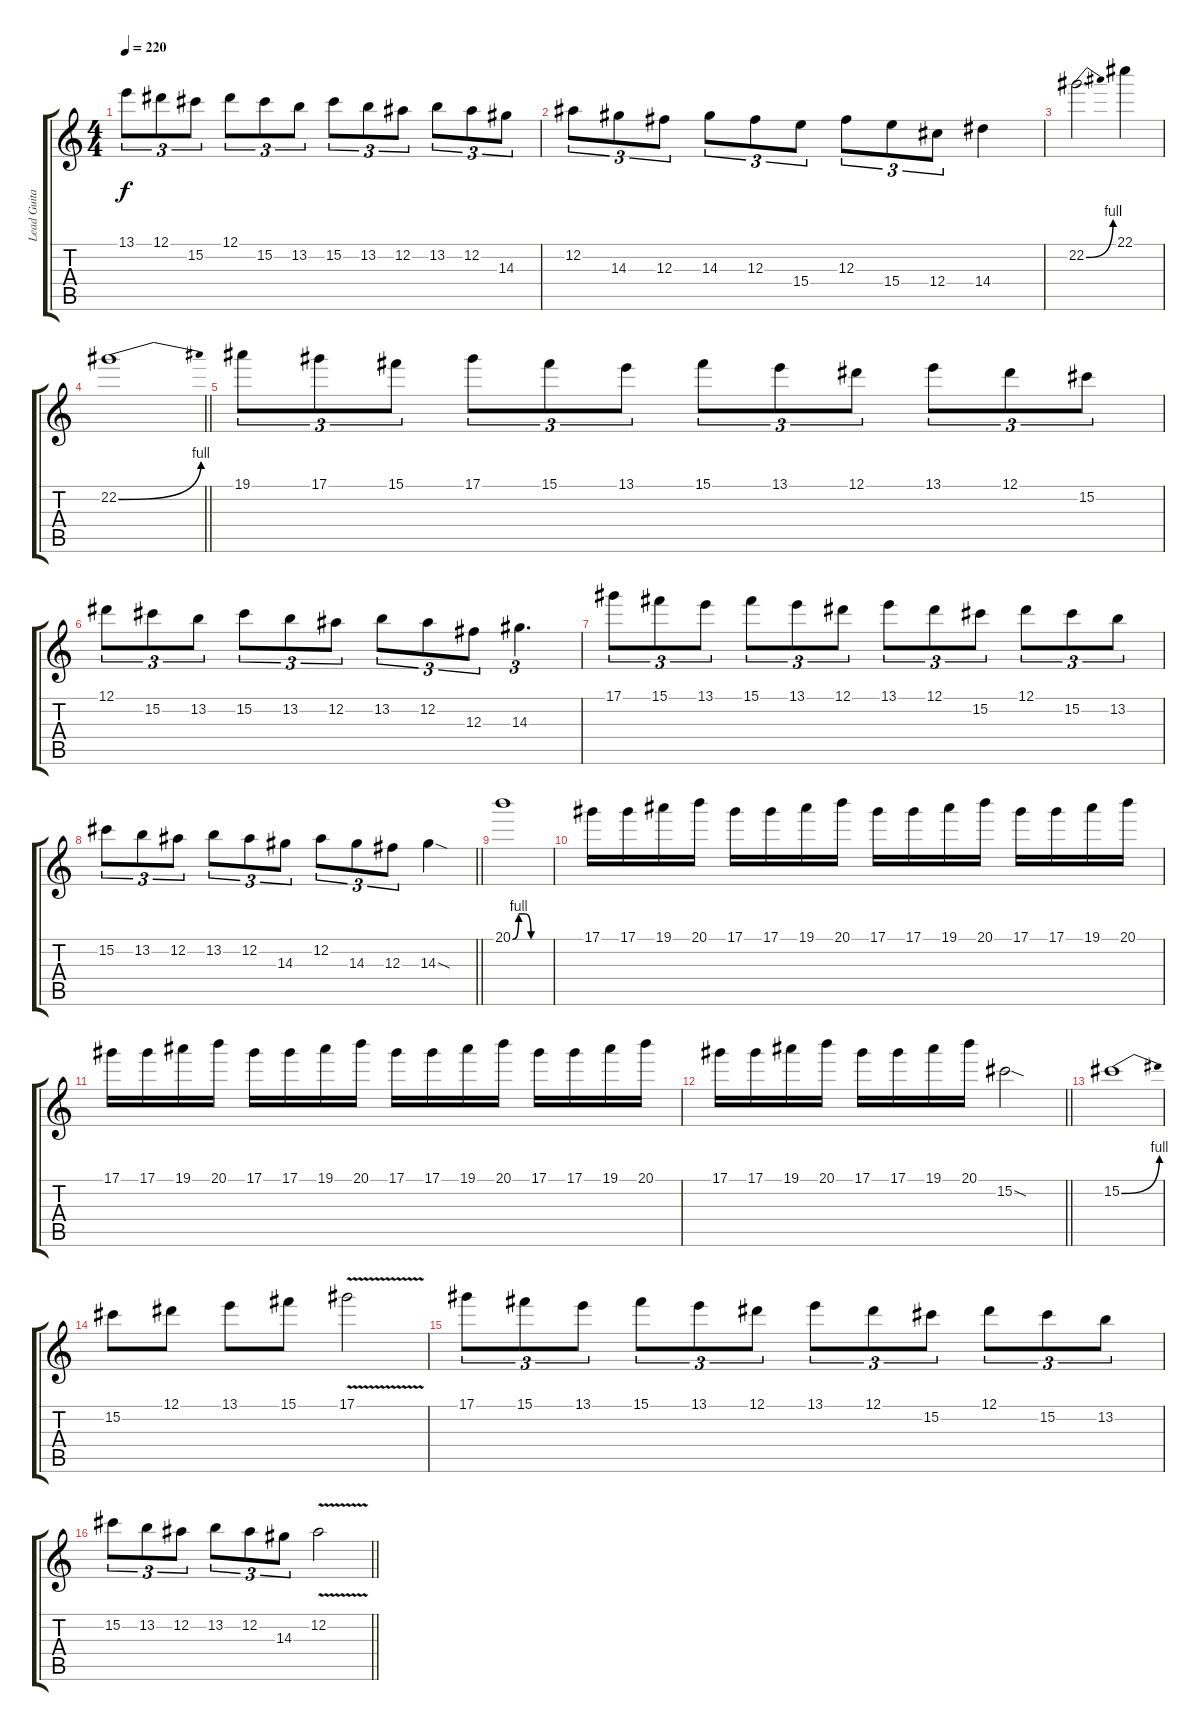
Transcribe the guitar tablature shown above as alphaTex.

\track ("Lead Guitar" "Lead Guita") {instrument distortionguitar}
\staff {score tabs}
\tuning (Eb4 Bb3 Gb3 Db3 Ab2 Eb2) {hide}
\ts (4 4)
\tempo 220
\clef g2
\ks c
13.1.8{tu (3 2) dy f} 12.1.8{tu (3 2)} 15.2.8{tu (3 2)} 12.1.8{tu (3 2)} 15.2.8{tu (3 2)} 13.2.8{tu (3 2)} 15.2.8{tu (3 2)} 13.2.8{tu (3 2)} 12.2.8{tu (3 2)} 13.2.8{tu (3 2)} 12.2.8{tu (3 2)} 14.3.8{tu (3 2)} |
12.2.8{tu (3 2)} 14.3.8{tu (3 2)} 12.3.8{tu (3 2)} 14.3.8{tu (3 2)} 12.3.8{tu (3 2)} 15.4.8{tu (3 2)} 12.3.8{tu (3 2)} 15.4.8{tu (3 2)} 12.4.8{tu (3 2)} 14.4.4 |
22.2{be (bend 0 0 60 4)}.2{d} 22.1.4 |
\barLineRight lightlight
22.2{be (bend 0 0 60 4)}.1 |
19.1.8{tu (3 2)} 17.1.8{tu (3 2)} 15.1.8{tu (3 2)} 17.1.8{tu (3 2)} 15.1.8{tu (3 2)} 13.1.8{tu (3 2)} 15.1.8{tu (3 2)} 13.1.8{tu (3 2)} 12.1.8{tu (3 2)} 13.1.8{tu (3 2)} 12.1.8{tu (3 2)} 15.2.8{tu (3 2)} |
12.1.8{tu (3 2)} 15.2.8{tu (3 2)} 13.2.8{tu (3 2)} 15.2.8{tu (3 2)} 13.2.8{tu (3 2)} 12.2.8{tu (3 2)} 13.2.8{tu (3 2)} 12.2.8{tu (3 2)} 12.3.8{tu (3 2)} 14.3.4{d tu (3 2)} |
17.1.8{tu (3 2)} 15.1.8{tu (3 2)} 13.1.8{tu (3 2)} 15.1.8{tu (3 2)} 13.1.8{tu (3 2)} 12.1.8{tu (3 2)} 13.1.8{tu (3 2)} 12.1.8{tu (3 2)} 15.2.8{tu (3 2)} 12.1.8{tu (3 2)} 15.2.8{tu (3 2)} 13.2.8{tu (3 2)} |
\barLineRight lightlight
15.2.8{tu (3 2)} 13.2.8{tu (3 2)} 12.2.8{tu (3 2)} 13.2.8{tu (3 2)} 12.2.8{tu (3 2)} 14.3.8{tu (3 2)} 12.2.8{tu (3 2)} 14.3.8{tu (3 2)} 12.3.8{tu (3 2)} 14.3{sod}.4 |
20.1{be (custom 0 0 10 4 20 4 30 0 60 0)}.1 |
17.1.16 17.1.16 19.1.16 20.1.16 17.1.16 17.1.16 19.1.16 20.1.16 17.1.16 17.1.16 19.1.16 20.1.16 17.1.16 17.1.16 19.1.16 20.1.16 |
17.1.16 17.1.16 19.1.16 20.1.16 17.1.16 17.1.16 19.1.16 20.1.16 17.1.16 17.1.16 19.1.16 20.1.16 17.1.16 17.1.16 19.1.16 20.1.16 |
\barLineRight lightlight
17.1.16 17.1.16 19.1.16 20.1.16 17.1.16 17.1.16 19.1.16 20.1.16 15.2{sod}.2 |
15.2{be (bend 0 0 60 4)}.1 |
15.2.8 12.1.8 13.1.8 15.1.8 17.1{v}.2 |
17.1.8{tu (3 2)} 15.1.8{tu (3 2)} 13.1.8{tu (3 2)} 15.1.8{tu (3 2)} 13.1.8{tu (3 2)} 12.1.8{tu (3 2)} 13.1.8{tu (3 2)} 12.1.8{tu (3 2)} 15.2.8{tu (3 2)} 12.1.8{tu (3 2)} 15.2.8{tu (3 2)} 13.2.8{tu (3 2)} |
\barLineRight lightlight
15.2.8{tu (3 2)} 13.2.8{tu (3 2)} 12.2.8{tu (3 2)} 13.2.8{tu (3 2)} 12.2.8{tu (3 2)} 14.3.8{tu (3 2)} 12.2{v}.2
